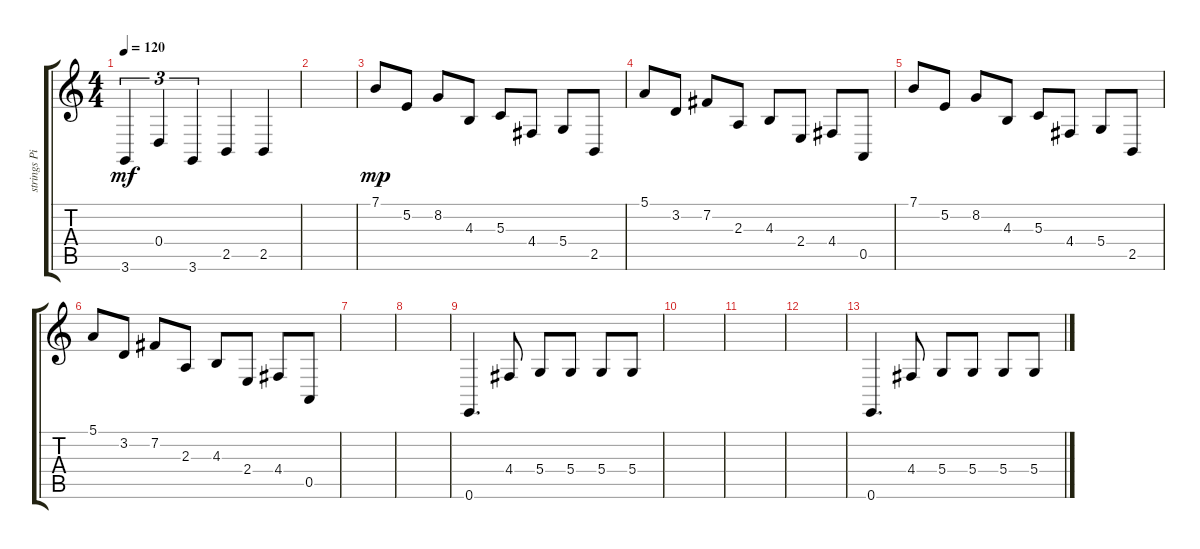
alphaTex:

\track ("strings Pizz" "strings Pi") {instrument pizzicatostrings}
\staff {score tabs}
\tuning (E4 B3 G3 D3 A2 E2) {hide}
\ts (4 4)
\tempo 120
\clef g2
\ks c
3.6.4{tu (3 2) dy mf} 0.4.4{tu (3 2)} 3.6.4{tu (3 2)} 2.5.4 2.5.4 |
|
7.1.8{dy mp} 5.2.8 8.2.8 4.3.8 5.3.8 4.4.8 5.4.8 2.5.8 |
5.1.8 3.2.8 7.2.8 2.3.8 4.3.8 2.4.8 4.4.8 0.5.8 |
7.1.8 5.2.8 8.2.8 4.3.8 5.3.8 4.4.8 5.4.8 2.5.8 |
5.1.8 3.2.8 7.2.8 2.3.8 4.3.8 2.4.8 4.4.8 0.5.8 |
|
|
0.6.4{d} 4.4.8 5.4.8 5.4.8 5.4.8 5.4.8 |
|
|
|
0.6.4{d} 4.4.8 5.4.8 5.4.8 5.4.8 5.4.8
